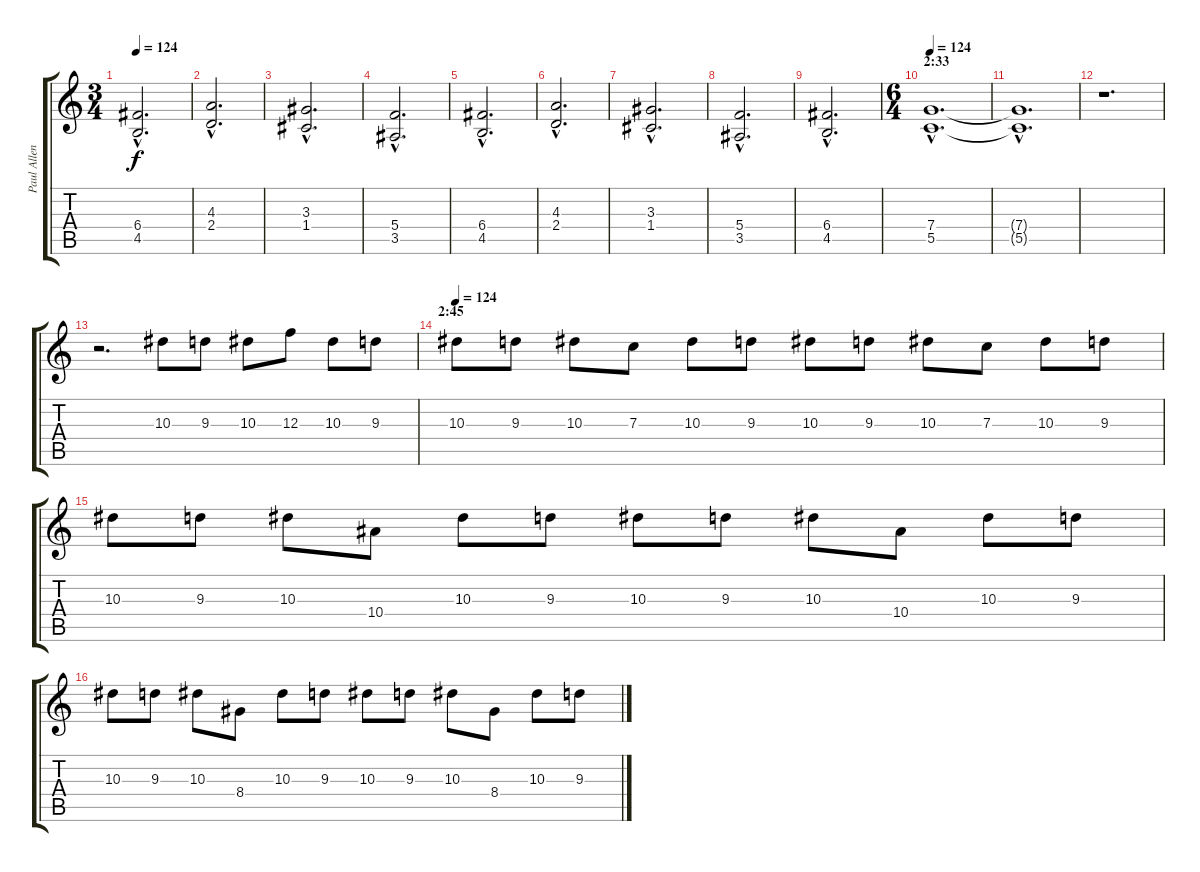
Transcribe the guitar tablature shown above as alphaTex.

\track ("Paul Allender (Guitar Soul)" "Paul Allen") {instrument distortionguitar}
\staff {score tabs}
\tuning (D4 A3 F3 C3 G2 D2) {hide}
\ts (3 4)
\tempo 124
\clef g2
\ks c
(6.4{hac} 4.5{hac}).2{d dy f} |
(4.3{hac} 2.4{hac}).2{d} |
(3.3{hac} 1.4{hac}).2{d} |
(5.4{hac} 3.5{hac}).2{d} |
(6.4{hac} 4.5{hac}).2{d} |
(4.3{hac} 2.4{hac}).2{d} |
(3.3{hac} 1.4{hac}).2{d} |
(5.4{hac} 3.5{hac}).2{d} |
(6.4{hac} 4.5{hac}).2{d} |
\ts (6 4)
\section ("" "2:33")
\tempo 124
(7.4{hac} 5.5{hac}).1{d volume 0} |
(7.4{hac t} 5.5{hac t}).1{d} |
r.1{d} |
r.2{d volume 14} 10.3.8 9.3.8 10.3.8 12.3.8 10.3.8 9.3.8 |
\section ("" "2:45")
\tempo 124
10.3.8 9.3.8 10.3.8 7.3.8 10.3.8 9.3.8 10.3.8 9.3.8 10.3.8 7.3.8 10.3.8 9.3.8 |
10.3.8 9.3.8 10.3.8 10.4.8 10.3.8 9.3.8 10.3.8 9.3.8 10.3.8 10.4.8 10.3.8 9.3.8 |
10.3.8 9.3.8 10.3.8 8.4.8 10.3.8 9.3.8 10.3.8 9.3.8 10.3.8 8.4.8 10.3.8 9.3.8
